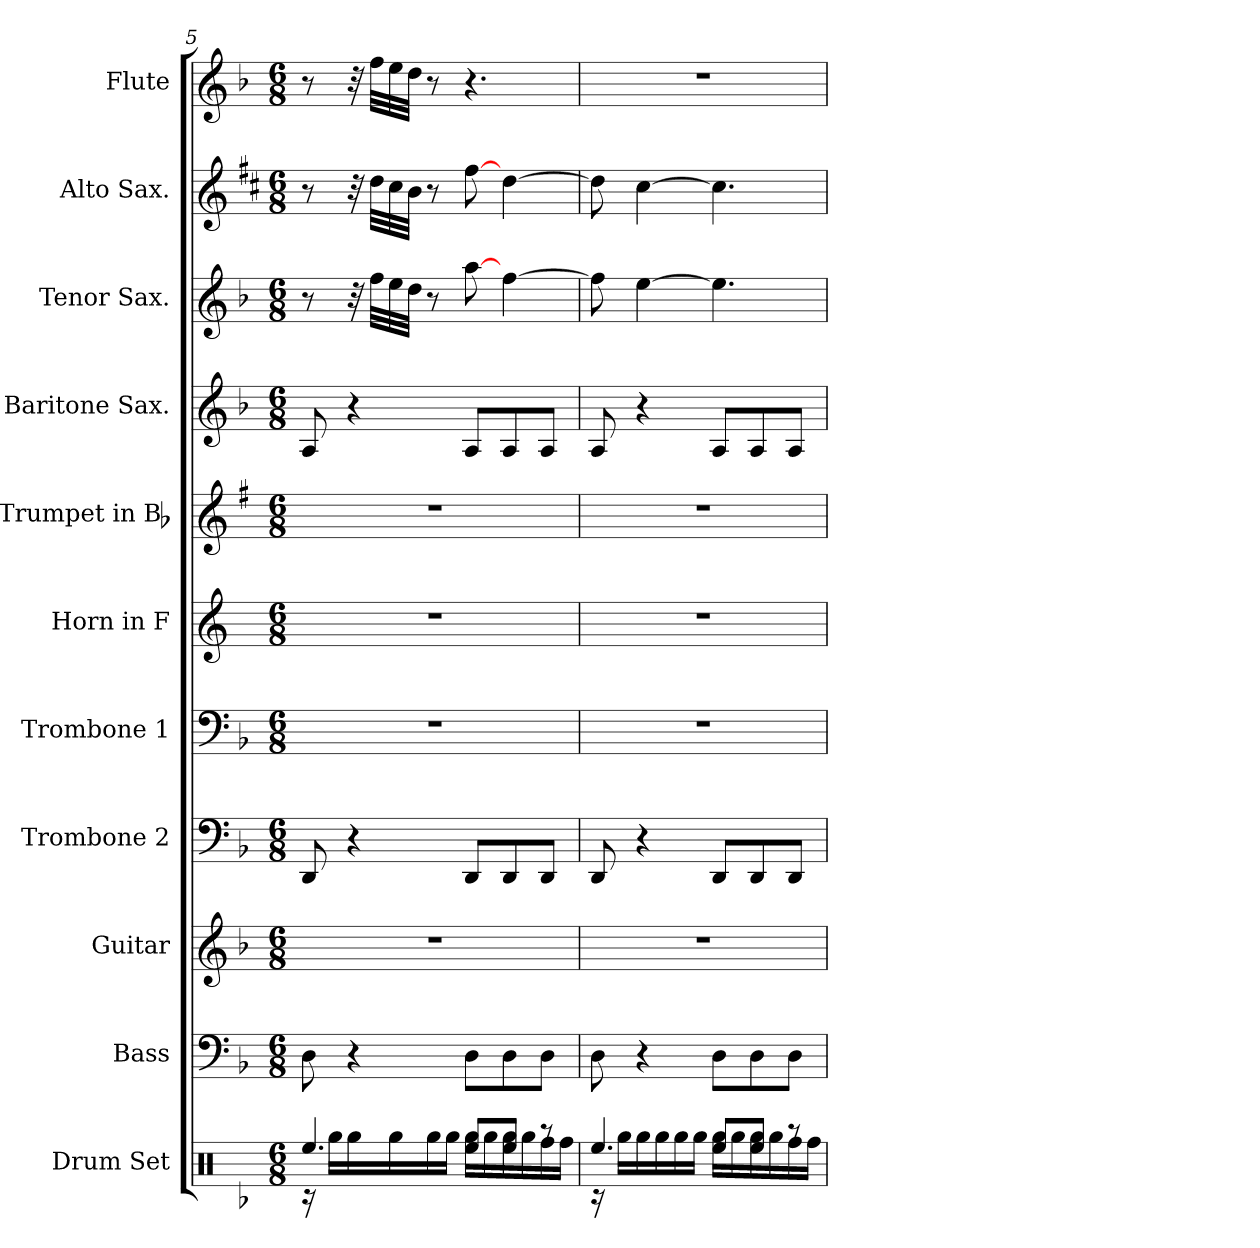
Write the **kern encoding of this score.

**kern	**kern	**kern	**kern	**kern	**kern	**kern	**kern	**kern	**kern	**kern
*part11	*part10	*part9	*part8	*part7	*part6	*part5	*part4	*part3	*part2	*part1
*staff11	*staff10	*staff9	*staff8	*staff7	*staff6	*staff5	*staff4	*staff3	*staff2	*staff1
*I"Drum Set	*I"Bass	*I"Guitar	*I"Trombone 2	*I"Trombone 1	*I"Horn in F	*I"Trumpet in Bb	*I"Baritone Sax.	*I"Tenor Sax.	*I"Alto Sax.	*I"Flute
*I'D. S.	*I'Bass	*I'Gtr.	*I'Tbn. 2	*I'Tbn. 1	*I'Hn.	*	*I'B. Sx.	*I'T. Sx.	*I'A. Sx.	*I'Fl.
*clefX	*clefF4	*clefG2	*clefF4	*clefF4	*clefG2	*clefG2	*clefG2	*clefG2	*clefG2	*clefG2
*	*ITrd7c12	*ITrd7c12	*	*	*ITrd4c7	*ITrd1c2	*ITrd12c21	*ITrd8c14	*ITrd5c9	*
*k[b-]	*k[b-]	*k[b-]	*k[b-]	*k[b-]	*k[b-]	*k[b-]	*k[b-]	*k[b-]	*k[b-]	*k[b-]
*F:	*F:	*F:	*F:	*F:	*F:	*F:	*F:	*F:	*F:	*F:
*M6/8	*M6/8	*M6/8	*M6/8	*M6/8	*M6/8	*M6/8	*M6/8	*M6/8	*M6/8	*M6/8
=5	=5	=5	=5	=5	=5	=5	=5	=5	=5	=5
!LO:N:head=solid	!	!	!	!	!	!	!	!	!	!
*^	*	*	*	*	*	*	*	*	*	*
4.Ree/	16rc	8DD\	2.r	8DD/	2.r	2.r	2.r	8AA/	8r	8r	8r
.	16Rgg\LL	.	.	.	.	.	.	.	.	.	.
.	16Rgg\	4r	.	4r	.	.	.	4r	32r	32r	32r
.	.	.	.	.	.	.	.	.	32f\LLL	32f\LLL	32ff\LLL
.	16Rgg\	.	.	.	.	.	.	.	32e\	32e\	32ee\
.	.	.	.	.	.	.	.	.	32d\JJJ	32d\JJJ	32dd\JJJ
.	16Rgg\	.	.	.	.	.	.	.	8r	8r	8r
.	16Rgg\JJ	.	.	.	.	.	.	.	.	.	.
!LO:N:head=solid	!	!	!	!	!	!	!	!	!	!	!
8Ree/L	16Rgg\LL	8DD\L	.	8DD/L	.	.	.	8AA/L	[8a\	[8a\	4.r
.	16Rgg\	.	.	.	.	.	.	.	.	.	.
!LO:N:head=solid	!	!	!	!	!	!	!	!	!	!	!
8Ree/J	16Rgg\	8DD\	.	8DD/	.	.	.	8AA/	[4f\	[4f\	.
.	16Rgg\	.	.	.	.	.	.	.	.	.	.
8raa	16Rff\	8DD\J	.	8DD/J	.	.	.	8AA/J	.	.	.
.	16Rff\JJ	.	.	.	.	.	.	.	.	.	.
=6	=6	=6	=6	=6	=6	=6	=6	=6	=6	=6	=6
!LO:N:head=solid	!	!	!	!	!	!	!	!	!	!	!
4.Ree/	16rc	8DD\	2.r	8DD/	2.r	2.r	2.r	8AA/	8f\]	8f\]	2.r
.	16Rgg\LL	.	.	.	.	.	.	.	.	.	.
.	16Rgg\	4r	.	4r	.	.	.	4r	[4e\	[4e\	.
.	16Rgg\	.	.	.	.	.	.	.	.	.	.
.	16Rgg\	.	.	.	.	.	.	.	.	.	.
.	16Rgg\JJ	.	.	.	.	.	.	.	.	.	.
!LO:N:head=solid	!	!	!	!	!	!	!	!	!	!	!
8Ree/L	16Rgg\LL	8DD\L	.	8DD/L	.	.	.	8AA/L	4.e\]	4.e\]	.
.	16Rgg\	.	.	.	.	.	.	.	.	.	.
!LO:N:head=solid	!	!	!	!	!	!	!	!	!	!	!
8Ree/J	16Rgg\	8DD\	.	8DD/	.	.	.	8AA/	.	.	.
.	16Rgg\	.	.	.	.	.	.	.	.	.	.
8raa	16Rff\	8DD\J	.	8DD/J	.	.	.	8AA/J	.	.	.
.	16Rff\JJ	.	.	.	.	.	.	.	.	.	.
*v	*v	*	*	*	*	*	*	*	*	*	*
=	=	=	=	=	=	=	=	=	=	=
*-	*-	*-	*-	*-	*-	*-	*-	*-	*-	*-
